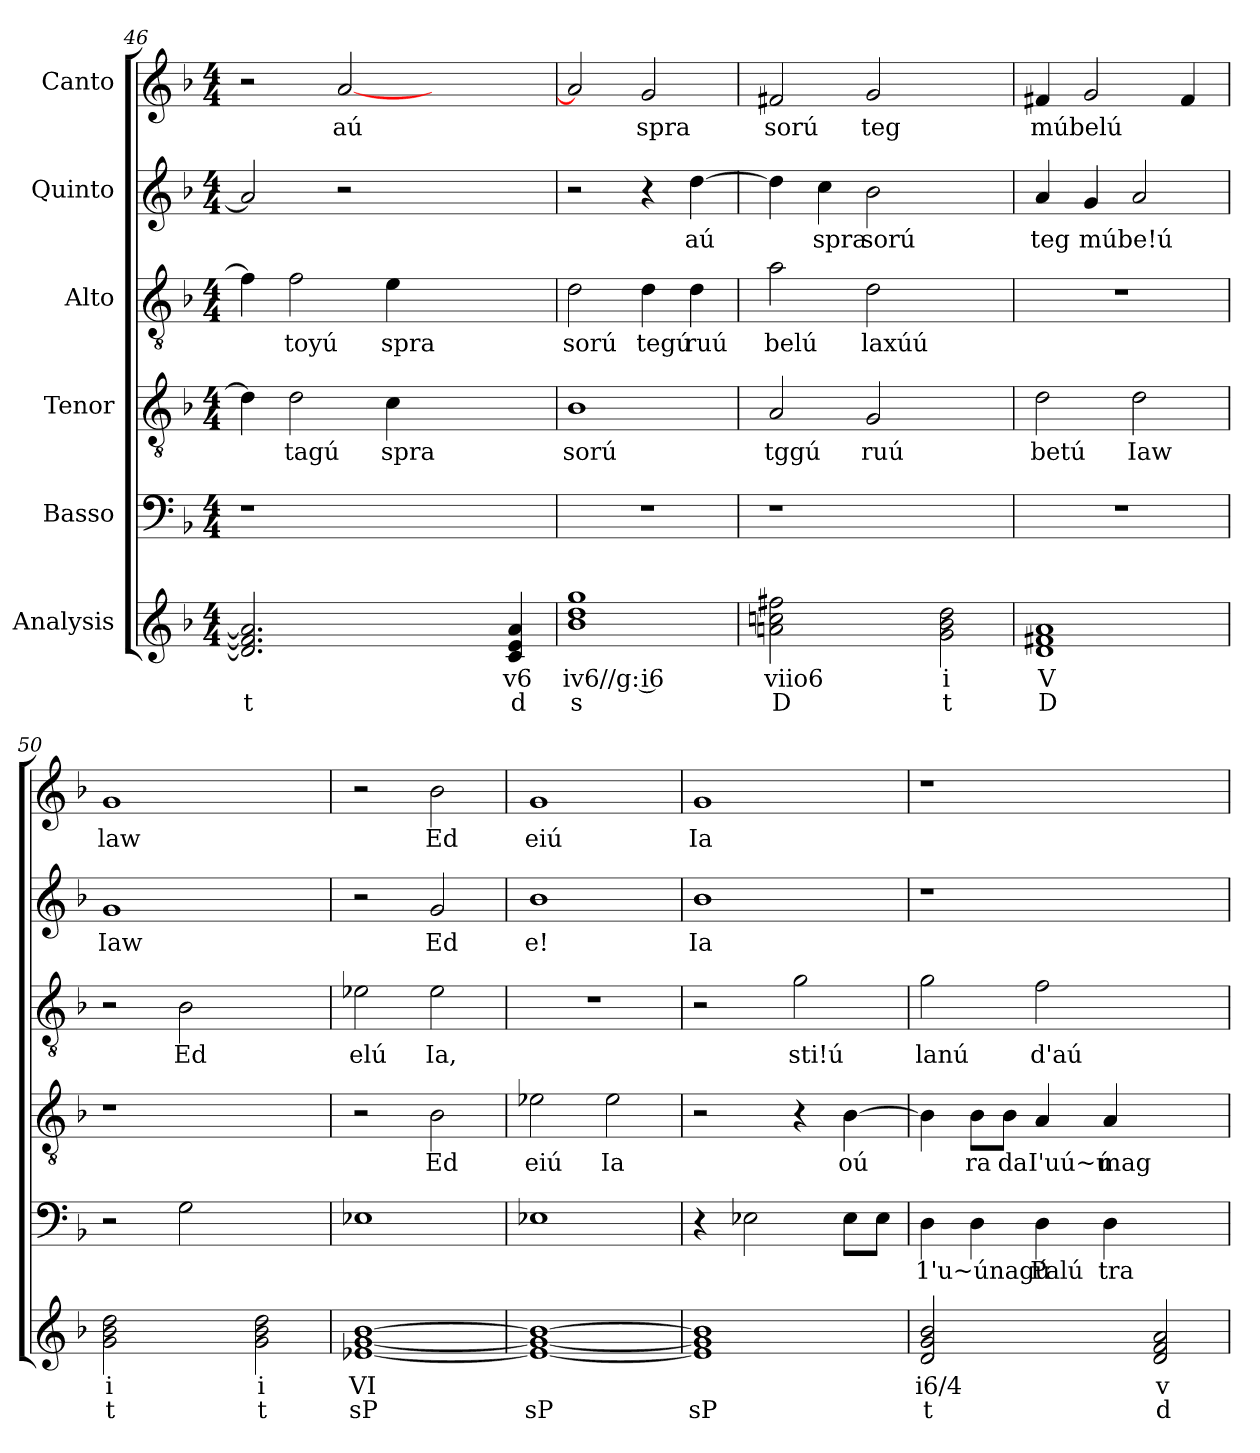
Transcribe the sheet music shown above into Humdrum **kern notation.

**kern	**text	**text	**kern	**text	**kern	**text	**kern	**text	**kern	**text	**kern	**text
*part6	*part6	*part6	*part5	*part5	*part4	*part4	*part3	*part3	*part2	*part2	*part1	*part1
*staff6	*staff6	*staff6	*staff5	*staff5	*staff4	*staff4	*staff3	*staff3	*staff2	*staff2	*staff1	*staff1
*I"Analysis	*	*	*I"Basso	*	*I"Tenor	*	*I"Alto	*	*I"Quinto	*	*I"Canto	*
*	*	*	*clefF4	*	*clefGv2	*	*clefGv2	*	*clefG2	*	*clefG2	*
*k[b-]	*	*	*k[b-]	*	*k[b-]	*	*k[b-]	*	*k[b-]	*	*k[b-]	*
*	*	*	*F:	*	*F:	*	*F:	*	*F:	*	*F:	*
*M4/4	*	*	*M4/4	*	*M4/4	*	*M4/4	*	*M4/4	*	*M4/4	*
=46	=46	=46	=46	=46	=46	=46	=46	=46	=46	=46	=46	=46
2.d] 2.f] 2.a]	.	t	1r	.	4d\]	.	4f\]	.	2a/]	.	2r	.
!	!	!	!	!	!	!LO:LY:b	!	!	!	!	!	!
!	!	!	!	!	!	!	!	!LO:LY:b	!	!	!	!
.	.	.	.	.	2d\	tagú	2f\	toyú	.	.	.	.
!	!	!	!	!	!	!	!	!	!	!	!	!LO:LY:b
.	.	.	.	.	.	.	.	.	2r	.	[2a/	aú
!	!	!	!	!	!	!LO:LY:b	!	!	!	!	!	!
!	!	!	!	!	!	!	!	!LO:LY:b	!	!	!	!
2.ryy	.	.	.	.	4c\	spra	4e\	spra	.	.	.	.
.	.	.	2.ryy	.	2.ryy	.	2.ryy	.	2.ryy	.	2.ryy	.
4c 4e 4a	v6	d	.	.	.	.	.	.	.	.	.	.
=47	=47	=47	=47	=47	=47	=47	=47	=47	=47	=47	=47	=47
!	!	!	!	!	!	!LO:LY:b	!	!	!	!	!	!
!	!	!	!	!	!	!	!	!LO:LY:b	!	!	!	!
1b- 1dd 1gg	iv6//g: i6	s	1r	.	1B-	sorú	2d\	sorú	2r	.	2a/]	.
!	!	!	!	!	!	!	!	!LO:LY:b	!	!	!	!
!	!	!	!	!	!	!	!	!	!	!	!	!LO:LY:b
.	.	.	.	.	.	.	4d\	tegú	4r	.	2g/	spra
!	!	!	!	!	!	!	!	!LO:LY:b	!	!	!	!
!	!	!	!	!	!	!	!	!	!	!LO:LY:b	!	!
.	.	.	.	.	.	.	4d\	ruú	[4dd\	aú	.	.
=48	=48	=48	=48	=48	=48	=48	=48	=48	=48	=48	=48	=48
!	!	!	!	!	!	!LO:LY:b	!	!	!	!	!	!
!	!	!	!	!	!	!	!	!LO:LY:b	!	!	!	!
!	!	!	!	!	!	!	!	!	!	!	!	!LO:LY:b
2an 2ccn 2ff#X	viio6	D	1r	.	2A/	tggú	2a\	belú	4dd\]	.	2f#X/	sorú
!	!	!	!	!	!	!	!	!	!	!LO:LY:b	!	!
.	.	.	.	.	.	.	.	.	4cc\	spra	.	.
!	!	!	!	!	!	!LO:LY:b	!	!	!	!	!	!
!	!	!	!	!	!	!	!	!LO:LY:b	!	!	!	!
!	!	!	!	!	!	!	!	!	!	!LO:LY:b	!	!
!	!	!	!	!	!	!	!	!	!	!	!	!LO:LY:b
2ryy	.	.	.	.	2G/	ruú	2d\	laxúú	2b-\	sorú	2g/	teg
2g 2b- 2dd	i	t	2ryy	.	2ryy	.	2ryy	.	2ryy	.	2ryy	.
=49	=49	=49	=49	=49	=49	=49	=49	=49	=49	=49	=49	=49
!	!	!	!	!	!	!LO:LY:b	!	!	!	!	!	!
!	!	!	!	!	!	!	!	!	!	!LO:LY:b	!	!
!	!	!	!	!	!	!	!	!	!	!	!	!LO:LY:b
1d 1f#X 1a	V	D	1r	.	2d\	betú	1r	.	4a/	teg	4f#X/	múbelú
!	!	!	!	!	!	!	!	!	!	!LO:LY:b	!	!
.	.	.	.	.	.	.	.	.	4g/	múbe!ú	2g/	.
!	!	!	!	!	!	!LO:LY:b	!	!	!	!	!	!
.	.	.	.	.	2d\	Iaw	.	.	2a/	.	.	.
.	.	.	.	.	.	.	.	.	.	.	4f#/	.
=50	=50	=50	=50	=50	=50	=50	=50	=50	=50	=50	=50	=50
!	!	!	!	!	!	!	!	!	!	!LO:LY:b	!	!
!	!	!	!	!	!	!	!	!	!	!	!	!LO:LY:b
2g 2b- 2dd	i	t	2r	.	1r	.	2r	.	1g	Iaw	1g	law
!	!	!	!	!	!	!	!	!LO:LY:b	!	!	!	!
2ryy	.	.	2G\	.	.	.	2B-\	Ed	.	.	.	.
2g 2b- 2dd	i	t	2ryy	.	2ryy	.	2ryy	.	2ryy	.	2ryy	.
=51	=51	=51	=51	=51	=51	=51	=51	=51	=51	=51	=51	=51
!	!	!	!	!	!	!	!	!LO:LY:b	!	!	!	!
[1e-X [1g [1b-	VI	sP	1E-X	.	2r	.	2e-X\	elú	2r	.	2r	.
!	!	!	!	!	!	!LO:LY:b	!	!	!	!	!	!
!	!	!	!	!	!	!	!	!LO:LY:b	!	!	!	!
!	!	!	!	!	!	!	!	!	!	!LO:LY:b	!	!
!	!	!	!	!	!	!	!	!	!	!	!	!LO:LY:b
.	.	.	.	.	2B-\	Ed	2e-\	Ia,	2g/	Ed	2b-\	Ed
=52	=52	=52	=52	=52	=52	=52	=52	=52	=52	=52	=52	=52
!	!	!	!	!	!	!LO:LY:b	!	!	!	!	!	!
!	!	!	!	!	!	!	!	!	!	!LO:LY:b	!	!
!	!	!	!	!	!	!	!	!	!	!	!	!LO:LY:b
1e-_ 1g_ 1b-_	.	sP	1E-X	.	2e-X\	eiú	1r	.	1b-	e!	1g	eiú
!	!	!	!	!	!	!LO:LY:b	!	!	!	!	!	!
.	.	.	.	.	2e-\	Ia	.	.	.	.	.	.
=53	=53	=53	=53	=53	=53	=53	=53	=53	=53	=53	=53	=53
!	!	!	!	!	!	!	!	!	!	!LO:LY:b	!	!
!	!	!	!	!	!	!	!	!	!	!	!	!LO:LY:b
1e-] 1g] 1b-]	.	sP	4r	.	2r	.	2r	.	1b-	Ia	1g	Ia
.	.	.	2E-X\	.	.	.	.	.	.	.	.	.
!	!	!	!	!	!	!	!	!LO:LY:b	!	!	!	!
.	.	.	.	.	4r	.	2g\	sti!ú	.	.	.	.
!	!	!	!	!	!	!LO:LY:b	!	!	!	!	!	!
.	.	.	8E-\L	.	[4B-\	oú	.	.	.	.	.	.
.	.	.	8E-\J	.	.	.	.	.	.	.	.	.
=54	=54	=54	=54	=54	=54	=54	=54	=54	=54	=54	=54	=54
!	!	!	!	!LO:LY:b	!	!	!	!	!	!	!	!
!	!	!	!	!	!	!	!	!LO:LY:b	!	!	!	!
2d 2g 2b-	i6/4	t	4D\	1'u~únagú	4B-\]	.	2g\	lanú	1r	.	1r	.
!	!	!	!	!	!	!LO:LY:b	!	!	!	!	!	!
.	.	.	4D\	.	8B-\L	ra	.	.	.	.	.	.
!	!	!	!	!	!	!LO:LY:b	!	!	!	!	!	!
.	.	.	.	.	8B-\J	da	.	.	.	.	.	.
!	!	!	!	!LO:LY:b	!	!	!	!	!	!	!	!
!	!	!	!	!	!	!LO:LY:b	!	!	!	!	!	!
!	!	!	!	!	!	!	!	!LO:LY:b	!	!	!	!
2ryy	.	.	4D\	Palú	4A/	I'uú~ú	2f\	d'aú	.	.	.	.
!	!	!	!	!LO:LY:b	!	!	!	!	!	!	!	!
!	!	!	!	!	!	!LO:LY:b	!	!	!	!	!	!
.	.	.	4D\	tra	4A/	mag	.	.	.	.	.	.
2d 2f 2a	v	d	2ryy	.	2ryy	.	2ryy	.	2ryy	.	2ryy	.
=	=	=	=	=	=	=	=	=	=	=	=	=
*-	*-	*-	*-	*-	*-	*-	*-	*-	*-	*-	*-	*-
